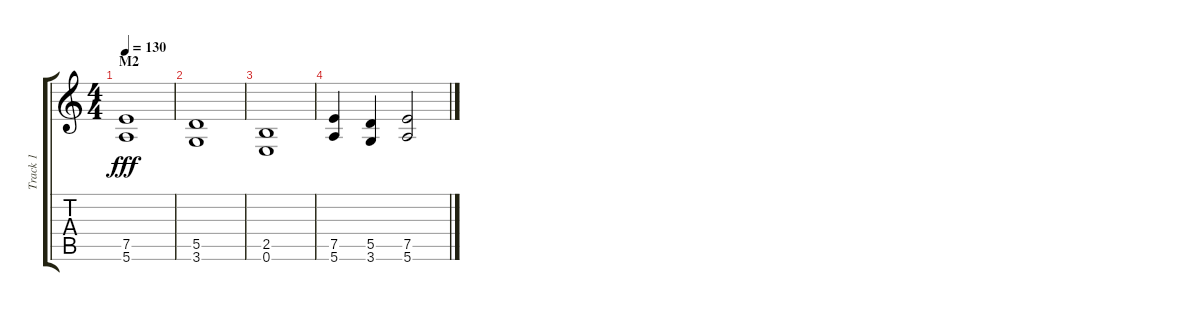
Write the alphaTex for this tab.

\track ("Track 1" "Track 1") {instrument distortionguitar}
\staff {score tabs}
\tuning (E4 B3 G3 D3 A2 E2) {hide}
\ts (4 4)
\section ("" "M2")
\tempo 130
\clef g2
\ks c
(7.5 5.6).1{dy fff} |
(5.5 3.6).1 |
(2.5 0.6).1 |
(7.5 5.6).4 (5.5 3.6).4 (7.5 5.6).2
